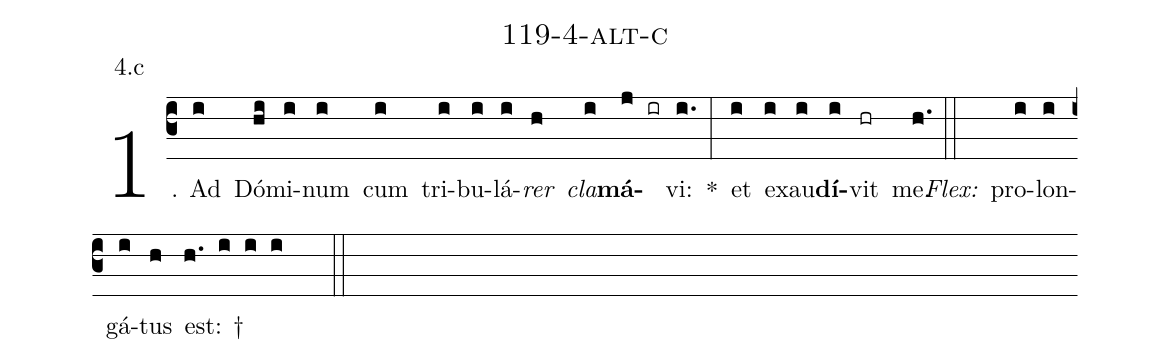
name: 119-4-alt-c;
annotation: 4.c;
%%
(c3)1. Ad(i) Dó(hi)mi(i)num(i) cum(i) tri(i)bu(i)lá(i)<i>rer</i>(h) <i>cla</i>(i)<b>má</b>(j ir)vi:(i.) *(:) et(i) ex(i)au(i)<b>dí</b>(i)vit(hr) me.(h.) (::)
<i>Flex:</i>()  pro(i)lon(i)gá(i)tus(h) est: †(h. i i i  ::)
